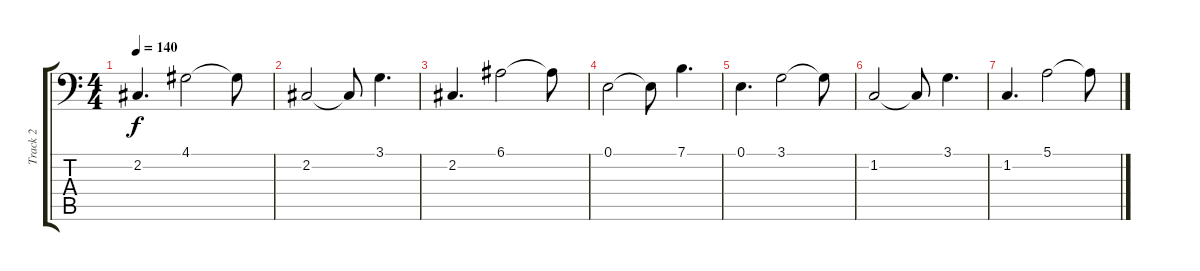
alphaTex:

\track ("Track 2" "Track 2") {instrument electricguitarjazz}
\staff {score tabs}
\tuning (E2 B1 G1 D1 A0 E0) {hide}
\ts (4 4)
\tempo 140
\clef f4
\ks c
2.2.4{d dy f} 4.1.2 4.1{t}.8 |
2.2.2 2.2{t}.8 3.1.4{d} |
2.2.4{d} 6.1.2 6.1{t}.8 |
0.1.2 0.1{t}.8 7.1.4{d} |
0.1.4{d} 3.1.2 3.1{t}.8 |
1.2.2 1.2{t}.8 3.1.4{d} |
1.2.4{d} 5.1.2 5.1{t}.8
